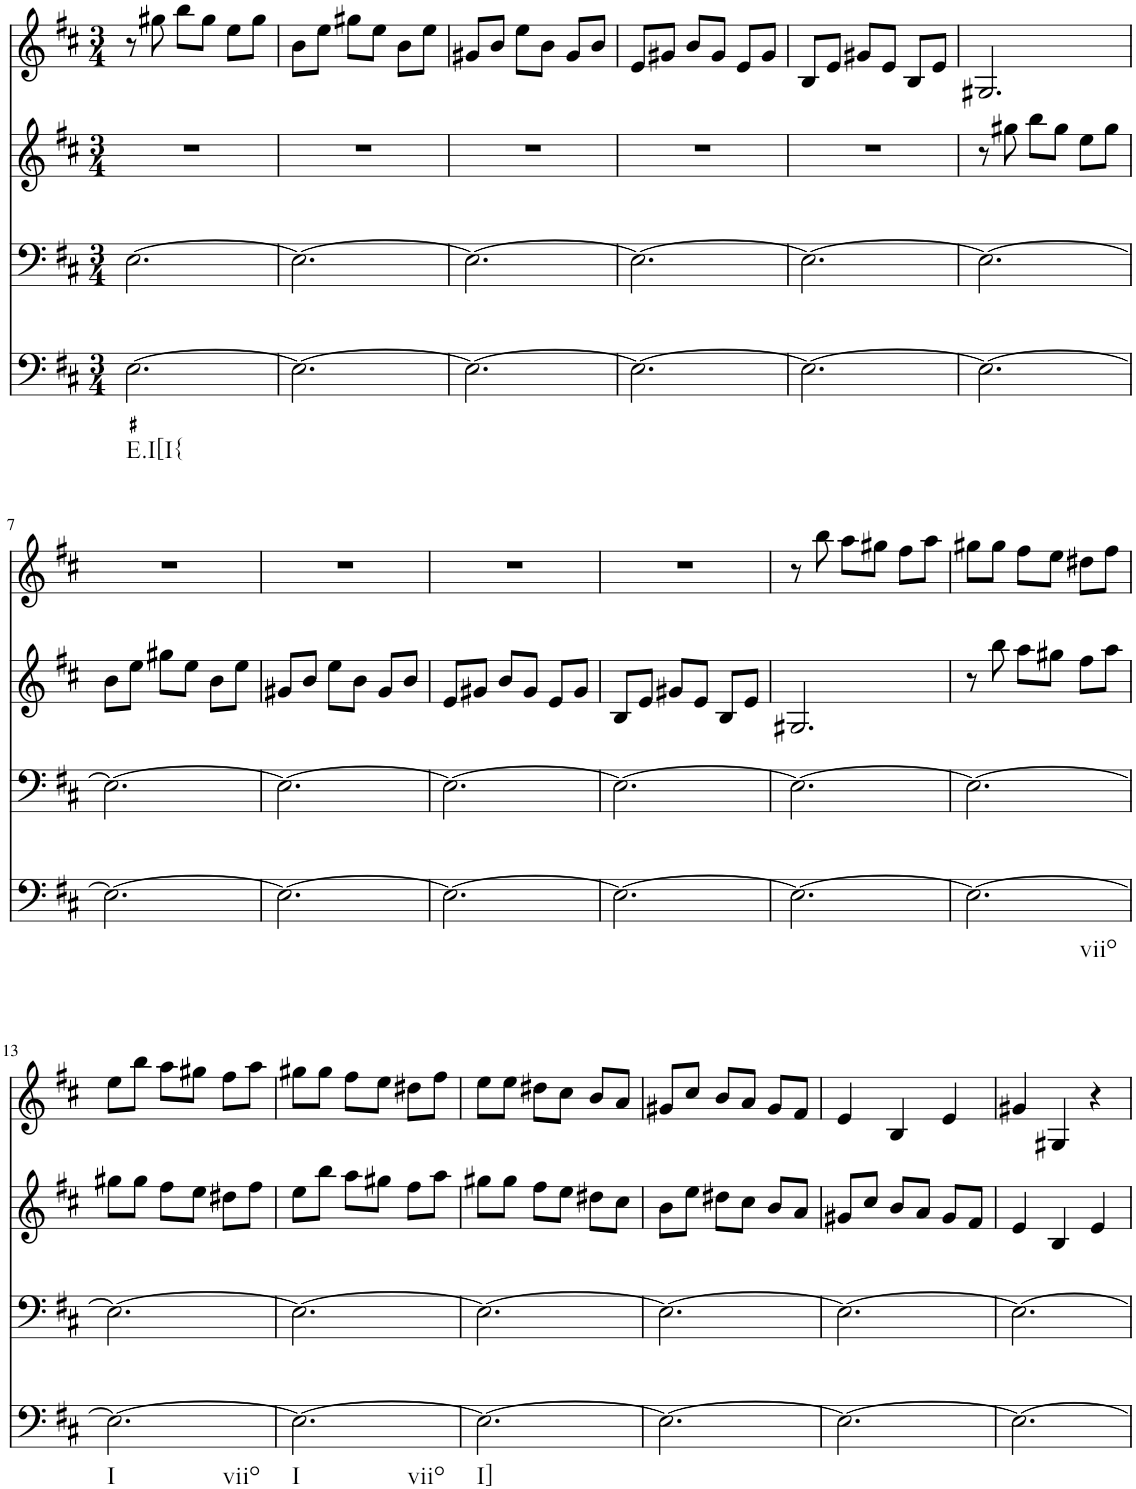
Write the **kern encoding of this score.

**kern	**kern	**kern	**kern
*part4	*part3	*part2	*part1
*staff4	*staff3	*staff2	*staff1
*I"Piano	*I"Piano	*I"Piano	*I"Piano
*I'Pno	*I'Pno	*I'Pno	*I'Pno
*clefF4	*clefF4	*clefG2	*clefG2
*k[f#c#]	*k[f#c#]	*k[f#c#]	*k[f#c#]
*b:	*b:	*b:	*b:
*M3/4	*M3/4	*M3/4	*M3/4
=1	=1	=1	=1
[2.E\	[2.E\	2.r	8r
.	.	.	8gg#X\
.	.	.	8bb\L
.	.	.	8gg#\J
.	.	.	8ee\L
.	.	.	8gg#\J
=2	=2	=2	=2
2.E\_	2.E\_	2.r	8b\L
.	.	.	8ee\J
.	.	.	8gg#X\L
.	.	.	8ee\J
.	.	.	8b\L
.	.	.	8ee\J
=3	=3	=3	=3
2.E\_	2.E\_	2.r	8g#X/L
.	.	.	8b/J
.	.	.	8ee\L
.	.	.	8b\J
.	.	.	8g#/L
.	.	.	8b/J
=4	=4	=4	=4
2.E\_	2.E\_	2.r	8e/L
.	.	.	8g#X/J
.	.	.	8b/L
.	.	.	8g#/J
.	.	.	8e/L
.	.	.	8g#/J
=5	=5	=5	=5
2.E\_	2.E\_	2.r	8B/L
.	.	.	8e/J
.	.	.	8g#X/L
.	.	.	8e/J
.	.	.	8B/L
.	.	.	8e/J
=6	=6	=6	=6
2.E\_	2.E\_	8r	2.G#X/
.	.	8gg#X\	.
.	.	8bb\L	.
.	.	8gg#\J	.
.	.	8ee\L	.
.	.	8gg#\J	.
!!LO:LB:g=z
=7	=7	=7	=7
2.E\_	2.E\_	8b\L	2.r
.	.	8ee\J	.
.	.	8gg#X\L	.
.	.	8ee\J	.
.	.	8b\L	.
.	.	8ee\J	.
=8	=8	=8	=8
2.E\_	2.E\_	8g#X/L	2.r
.	.	8b/J	.
.	.	8ee\L	.
.	.	8b\J	.
.	.	8g#/L	.
.	.	8b/J	.
=9	=9	=9	=9
2.E\_	2.E\_	8e/L	2.r
.	.	8g#X/J	.
.	.	8b/L	.
.	.	8g#/J	.
.	.	8e/L	.
.	.	8g#/J	.
=10	=10	=10	=10
2.E\_	2.E\_	8B/L	2.r
.	.	8e/J	.
.	.	8g#X/L	.
.	.	8e/J	.
.	.	8B/L	.
.	.	8e/J	.
=11	=11	=11	=11
2.E\_	2.E\_	2.G#X/	8r
.	.	.	8bb\
.	.	.	8aa\L
.	.	.	8gg#X\J
.	.	.	8ff#\L
.	.	.	8aa\J
=12	=12	=12	=12
2.E\_	2.E\_	8r	8gg#X\L
.	.	8bb\	8gg#\J
.	.	8aa\L	8ff#\L
.	.	8gg#X\J	8ee\J
.	.	8ff#\L	8dd#X\L
.	.	8aa\J	8ff#\J
!!LO:LB:g=z
=13	=13	=13	=13
2.E\_	2.E\_	8gg#X\L	8ee\L
.	.	8gg#\J	8bb\J
.	.	8ff#\L	8aa\L
.	.	8ee\J	8gg#X\J
.	.	8dd#X\L	8ff#\L
.	.	8ff#\J	8aa\J
=14	=14	=14	=14
2.E\_	2.E\_	8ee\L	8gg#X\L
.	.	8bb\J	8gg#\J
.	.	8aa\L	8ff#\L
.	.	8gg#X\J	8ee\J
.	.	8ff#\L	8dd#X\L
.	.	8aa\J	8ff#\J
=15	=15	=15	=15
2.E\_	2.E\_	8gg#X\L	8ee\L
.	.	8gg#\J	8ee\J
.	.	8ff#\L	8dd#X\L
.	.	8ee\J	8cc#\J
.	.	8dd#X\L	8b/L
.	.	8cc#\J	8a/J
=16	=16	=16	=16
2.E\_	2.E\_	8b\L	8g#X/L
.	.	8ee\J	8cc#/J
.	.	8dd#X\L	8b/L
.	.	8cc#\J	8a/J
.	.	8b/L	8g#/L
.	.	8a/J	8f#/J
=17	=17	=17	=17
2.E\_	2.E\_	8g#X/L	4e/
.	.	8cc#/J	.
.	.	8b/L	4B/
.	.	8a/J	.
.	.	8g#/L	4e/
.	.	8f#/J	.
=18	=18	=18	=18
2.E\_	2.E\_	4e/	4g#X/
.	.	4B/	4G#X/
.	.	4e/	4r
=	=	=	=
*-	*-	*-	*-
